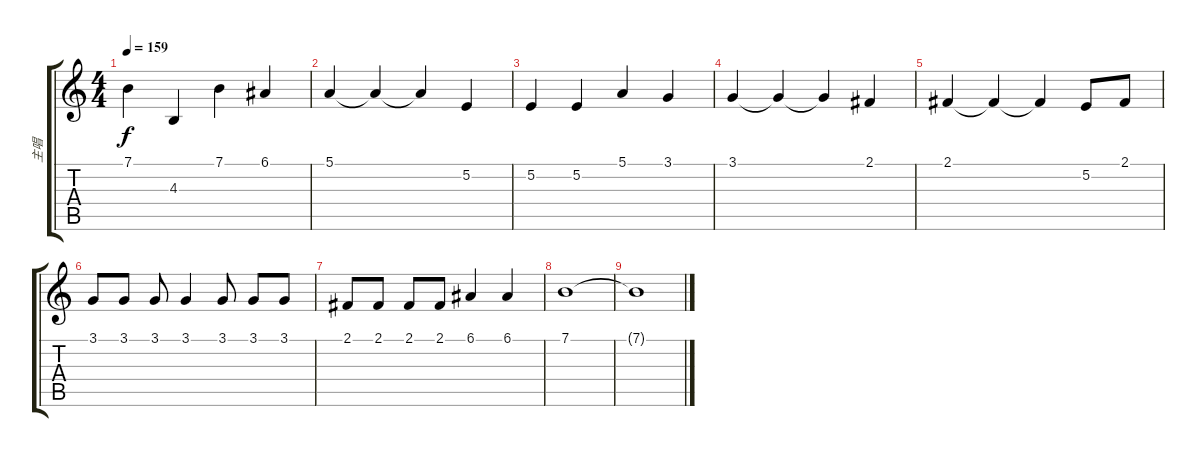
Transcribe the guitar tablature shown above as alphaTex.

\track ("主唱" "主唱") {instrument flute}
\staff {score tabs}
\tuning (E4 B3 G3 D3 A2 E2) {hide}
\ts (4 4)
\tempo 159
\clef g2
\ks c
7.1.4{dy f} 4.3.4 7.1.4 6.1.4 |
5.1.4 5.1{t}.4 5.1{t}.4 5.2.4 |
5.2.4 5.2.4 5.1.4 3.1.4 |
3.1.4 3.1{t}.4 3.1{t}.4 2.1.4 |
2.1.4 2.1{t}.4 2.1{t}.4 5.2.8 2.1.8 |
3.1.8 3.1.8 3.1.8 3.1.4 3.1.8 3.1.8 3.1.8 |
2.1.8 2.1.8 2.1.8 2.1.8 6.1.4 6.1.4 |
7.1.1 |
7.1{t}.1
